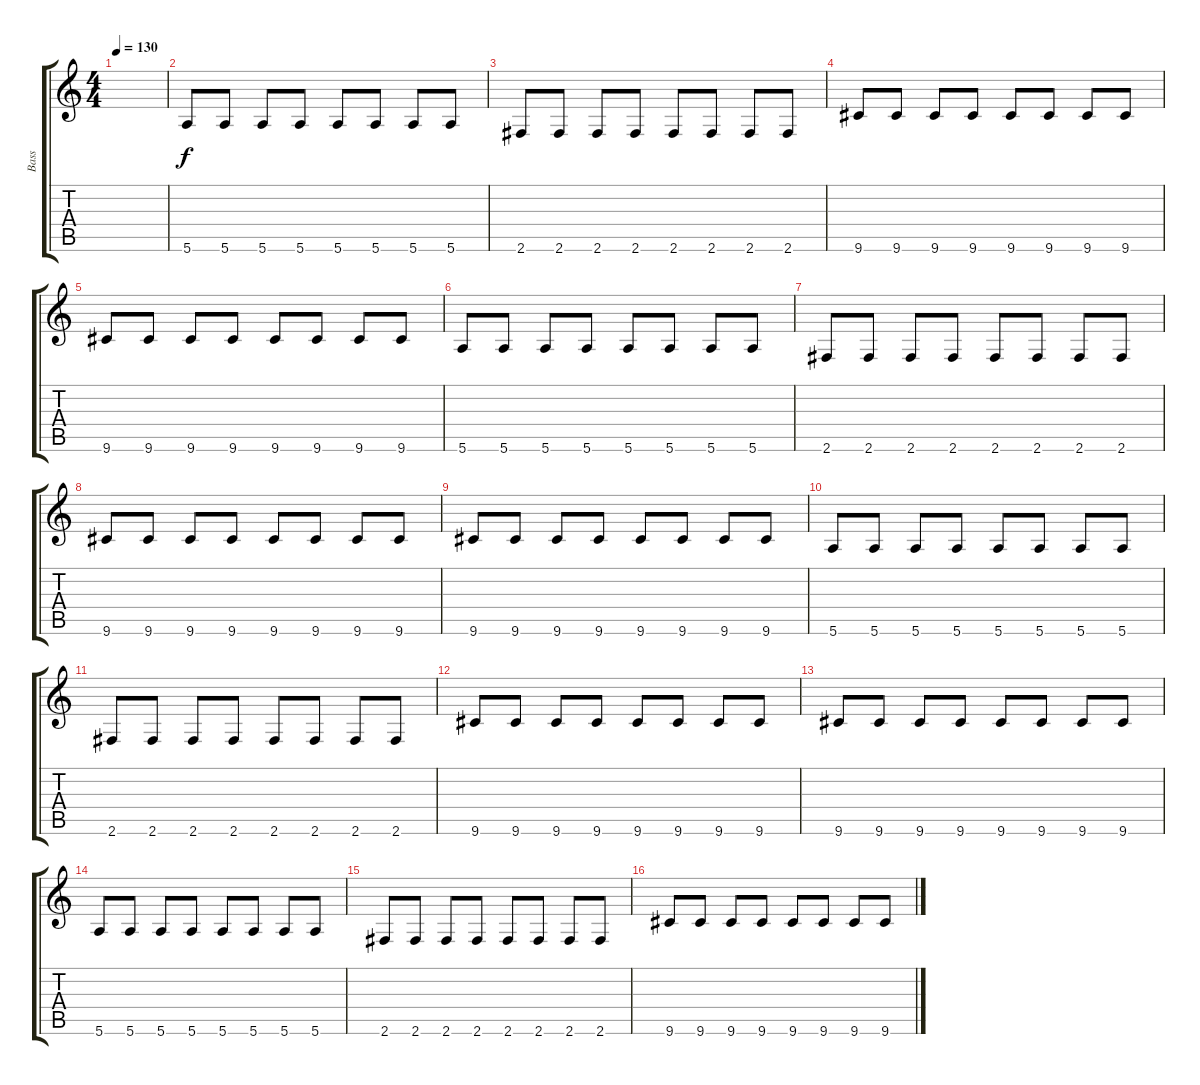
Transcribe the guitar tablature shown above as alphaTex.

\track ("Bass" "Bass") {instrument electricbassfinger}
\staff {score tabs}
\tuning (E4 B3 G3 D3 A2 E2) {hide}
\ts (4 4)
\tempo 130
\clef g2
\ks c
|
5.6.8 5.6.8 5.6.8 5.6.8 5.6.8 5.6.8 5.6.8 5.6.8 |
2.6.8 2.6.8 2.6.8 2.6.8 2.6.8 2.6.8 2.6.8 2.6.8 |
9.6.8 9.6.8 9.6.8 9.6.8 9.6.8 9.6.8 9.6.8 9.6.8 |
9.6.8 9.6.8 9.6.8 9.6.8 9.6.8 9.6.8 9.6.8 9.6.8 |
5.6.8 5.6.8 5.6.8 5.6.8 5.6.8 5.6.8 5.6.8 5.6.8 |
2.6.8 2.6.8 2.6.8 2.6.8 2.6.8 2.6.8 2.6.8 2.6.8 |
9.6.8 9.6.8 9.6.8 9.6.8 9.6.8 9.6.8 9.6.8 9.6.8 |
9.6.8 9.6.8 9.6.8 9.6.8 9.6.8 9.6.8 9.6.8 9.6.8 |
5.6.8 5.6.8 5.6.8 5.6.8 5.6.8 5.6.8 5.6.8 5.6.8 |
2.6.8 2.6.8 2.6.8 2.6.8 2.6.8 2.6.8 2.6.8 2.6.8 |
9.6.8 9.6.8 9.6.8 9.6.8 9.6.8 9.6.8 9.6.8 9.6.8 |
9.6.8 9.6.8 9.6.8 9.6.8 9.6.8 9.6.8 9.6.8 9.6.8 |
5.6.8 5.6.8 5.6.8 5.6.8 5.6.8 5.6.8 5.6.8 5.6.8 |
2.6.8 2.6.8 2.6.8 2.6.8 2.6.8 2.6.8 2.6.8 2.6.8 |
9.6.8 9.6.8 9.6.8 9.6.8 9.6.8 9.6.8 9.6.8 9.6.8
